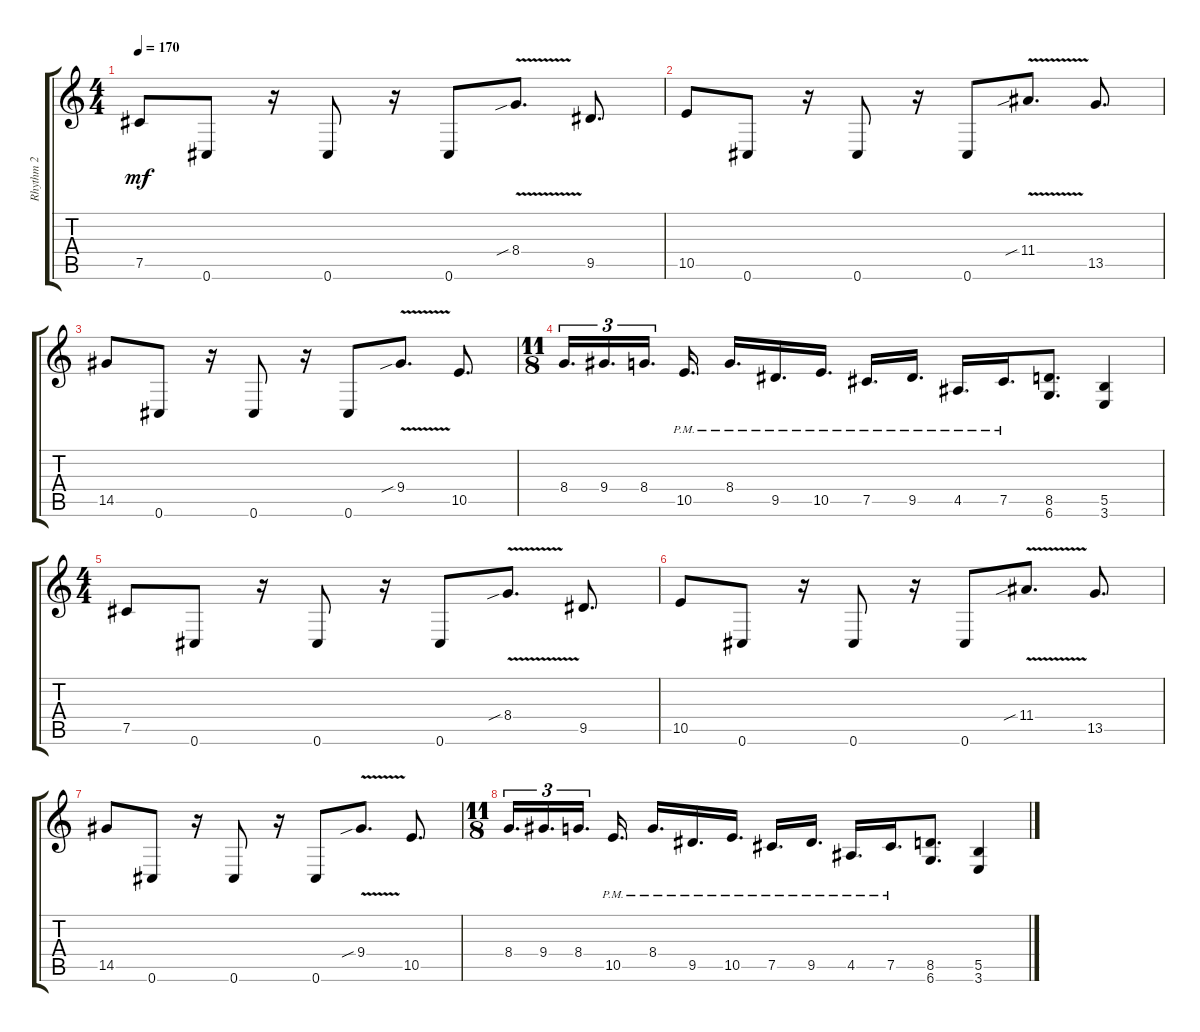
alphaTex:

\track ("Rhythm 2" "Rhythm 2") {instrument distortionguitar}
\staff {score tabs}
\tuning (Db4 Ab3 E3 B2 Gb2 Db2) {hide}
\ts (4 4)
\tempo 170
\clef g2
\ks c
7.5.8{dy mf} 0.6.8 r.16 0.6.8 r.16 0.6.8 8.4{v sib}.8{d} 9.5.8{d} |
10.5.8 0.6.8 r.16 0.6.8 r.16 0.6.8 11.4{v sib}.8{d} 13.5.8{d} |
14.5.8 0.6.8 r.16 0.6.8 r.16 0.6.8 9.4{v sib}.8{d} 10.5.8{d} |
\ts (11 8)
8.4.16{d tu (3 2)} 9.4.16{d tu (3 2)} 8.4.16{d tu (3 2)} 10.5{pm}.16{d} 8.4{pm}.16{d} 9.5{pm}.16{d} 10.5{pm}.16{d} 7.5{pm}.16{d} 9.5{pm}.16{d} 4.5{pm}.16{d} 7.5{pm}.16{d} (8.5 6.6).8{d} (5.5 3.6).4 |
\ts (4 4)
7.5.8 0.6.8 r.16 0.6.8 r.16 0.6.8 8.4{v sib}.8{d} 9.5.8{d} |
10.5.8 0.6.8 r.16 0.6.8 r.16 0.6.8 11.4{v sib}.8{d} 13.5.8{d} |
14.5.8 0.6.8 r.16 0.6.8 r.16 0.6.8 9.4{v sib}.8{d} 10.5.8{d} |
\ts (11 8)
8.4.16{d tu (3 2)} 9.4.16{d tu (3 2)} 8.4.16{d tu (3 2)} 10.5{pm}.16{d} 8.4{pm}.16{d} 9.5{pm}.16{d} 10.5{pm}.16{d} 7.5{pm}.16{d} 9.5{pm}.16{d} 4.5{pm}.16{d} 7.5{pm}.16{d} (8.5 6.6).8{d} (5.5 3.6).4
